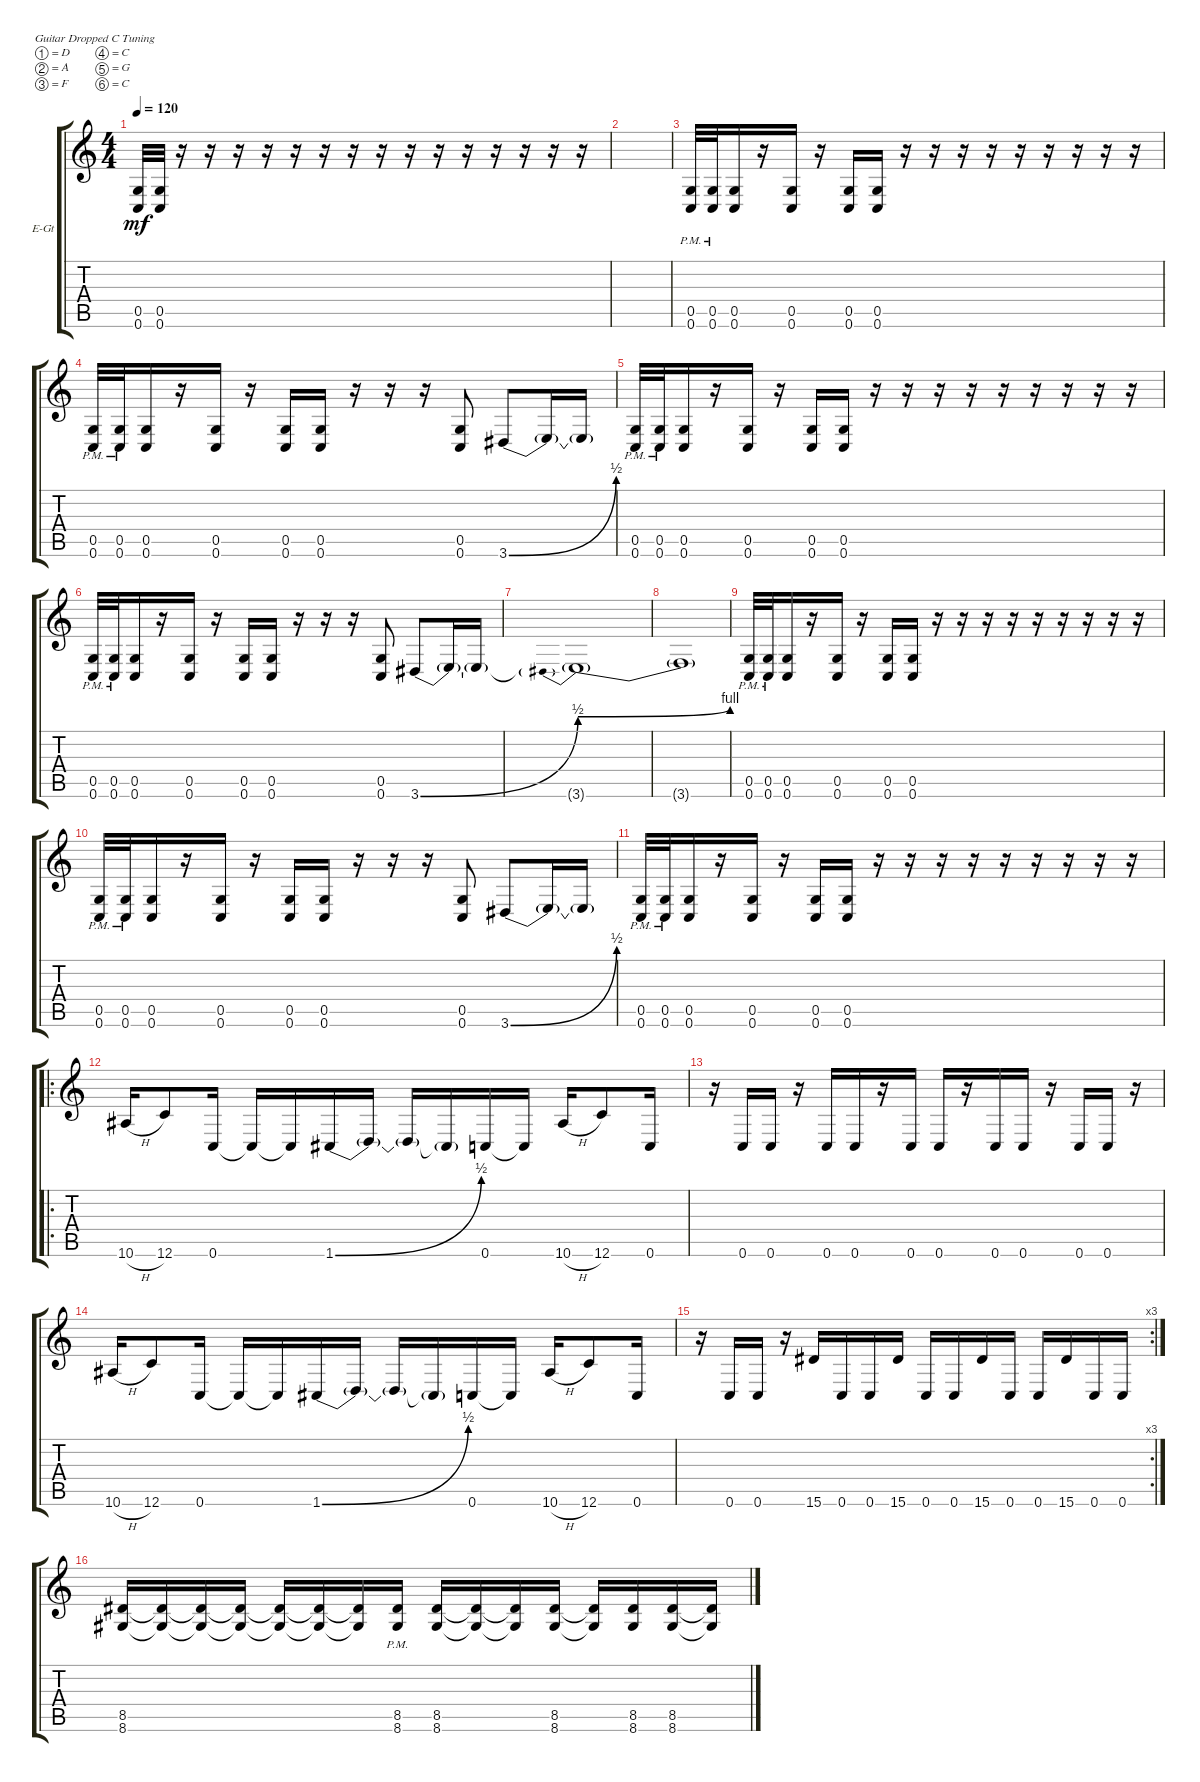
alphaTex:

\defaultSystemsLayout 4
\bracketExtendMode groupsimilarinstruments
\firstSystemTrackNameOrientation horizontal
\otherSystemsTrackNameOrientation horizontal
\track ("Vet" "E-Gt") {instrument distortionguitar}
\staff {score tabs}
\tuning (D4 A3 F3 C3 G2 C2)
\ts (4 4)
\tempo 120
\clef g2
\ks c
(0.5 0.6).32{dy mf} (0.5 0.6).32 r.16 r.16 r.16 r.16 r.16 r.16 r.16 r.16 r.16 r.16 r.16 r.16 r.16 r.16 r.16 |
|
(0.5{pm} 0.6).32 (0.6 0.5{pm}).32 (0.5 0.6).16 r.16 (0.5 0.6).16 r.16 (0.6 0.5).16 (0.5 0.6).16 r.16 r.16 r.16 r.16 r.16 r.16 r.16 r.16 r.16 |
(0.5{pm} 0.6).32 (0.6 0.5{pm}).32 (0.5 0.6).16 r.16 (0.5 0.6).16 r.16 (0.6 0.5).16 (0.5 0.6).16 r.16 r.16 r.16 (0.6 0.5).8 3.6{be (bend 0 0 59.4 2)}.8 3.6{t}.16 3.6{t}.16 |
(0.5{pm} 0.6).32 (0.6 0.5{pm}).32 (0.5 0.6).16 r.16 (0.5 0.6).16 r.16 (0.6 0.5).16 (0.5 0.6).16 r.16 r.16 r.16 r.16 r.16 r.16 r.16 r.16 r.16 |
(0.5{pm} 0.6).32 (0.6 0.5{pm}).32 (0.5 0.6).16 r.16 (0.5 0.6).16 r.16 (0.6 0.5).16 (0.5 0.6).16 r.16 r.16 r.16 (0.6 0.5).8 3.6{be (bend 0 0 59.4 2)}.8 3.6{t}.16 3.6{t}.16 |
3.6{be (prebendbend 0 2 15 4) t}.1 |
3.6{t}.1 |
(0.5{pm} 0.6).32 (0.6 0.5{pm}).32 (0.5 0.6).16 r.16 (0.5 0.6).16 r.16 (0.6 0.5).16 (0.5 0.6).16 r.16 r.16 r.16 r.16 r.16 r.16 r.16 r.16 r.16 |
(0.5{pm} 0.6).32 (0.6 0.5{pm}).32 (0.5 0.6).16 r.16 (0.5 0.6).16 r.16 (0.6 0.5).16 (0.5 0.6).16 r.16 r.16 r.16 (0.6 0.5).8 3.6{be (bend 0 0 59.4 2)}.8 3.6{t}.16 3.6{t}.16 |
(0.5{pm} 0.6).32 (0.6 0.5{pm}).32 (0.5 0.6).16 r.16 (0.5 0.6).16 r.16 (0.6 0.5).16 (0.5 0.6).16 r.16 r.16 r.16 r.16 r.16 r.16 r.16 r.16 r.16 |
\ro
10.6{h}.16 12.6.8 0.6.16 0.6{t}.16 0.6{t}.16 1.6{be (bend 0 0 14.399999999999999 2)}.16 1.6{t}.16 1.6{t}.16 1.6{t}.16 0.6.16 0.6{t}.16 10.6{h}.16 12.6.8 0.6.16 |
r.16 0.6.16 0.6.16 r.16 0.6.16 0.6.16 r.16 0.6.16 0.6.16 r.16 0.6.16 0.6.16 r.16 0.6.16 0.6.16 r.16 |
10.6{h}.16 12.6.8 0.6.16 0.6{t}.16 0.6{t}.16 1.6{be (bend 0 0 14.399999999999999 2)}.16 1.6{t}.16 1.6{t}.16 1.6{t}.16 0.6.16 0.6{t}.16 10.6{h}.16 12.6.8 0.6.16 |
\rc 3
r.16 0.6.16 0.6.16 r.16 15.6.16 0.6.16 0.6.16 15.6.16 0.6.16 0.6.16 15.6.16 0.6.16 0.6.16 15.6.16 0.6.16 0.6.16 |
(8.5 8.6).16 (8.5{t} 8.6{t}).16 (8.6{t} 8.5{t}).16 (8.5{t} 8.6{t}).16 (8.5{t} 8.6{t}).16 (8.5{t} 8.6{t}).16 (8.5{t} 8.6{t}).16 (8.5{pm} 8.6).16 (8.5 8.6).16 (8.5{t} 8.6{t}).16 (8.5{t} 8.6{t}).16 (8.6 8.5).16 (8.5{t} 8.6{t}).16 (8.5 8.6).16 (8.5 8.6).16 (8.5{t} 8.6{t}).16
